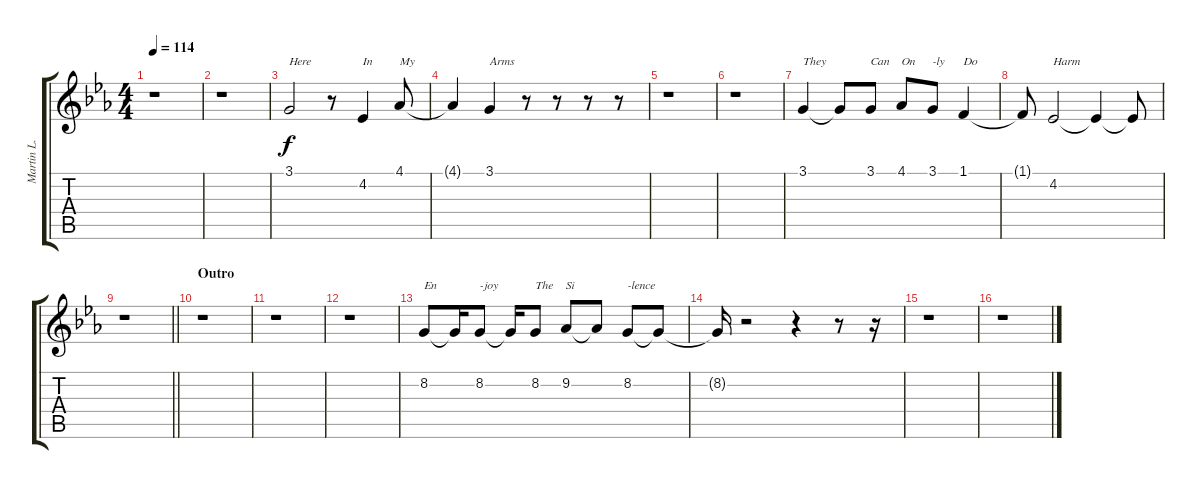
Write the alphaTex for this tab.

\track ("Martin L. Gore (Voice)" "Martin L. ") {instrument tenorsax}
\staff {score tabs}
\tuning (E4 B3 G3 D3 A2 E2) {hide}
\ts (4 4)
\tempo 114
\clef g2
\ks eb
r.1{dy f} |
r.1 |
3.1.2{txt "Here"} r.8 4.2.4{txt "In"} 4.1.8{txt "My"} |
4.1{t}.4 3.1.4{txt "Arms"} r.8 r.8 r.8 r.8 |
r.1 |
r.1 |
3.1.4{txt "They"} 3.1{t}.8 3.1.8{txt "Can"} 4.1.8{txt "On"} 3.1.8{txt "-ly"} 1.1.4{txt "Do"} |
1.1{t}.8 4.2.2{txt "Harm"} 4.2{t}.4 4.2{t}.8 |
\barLineRight lightlight
r.1 |
\section ("" "Outro")
r.1 |
r.1 |
r.1 |
8.2.8{txt "En" volume 13} 8.2{t}.16 8.2.8{txt "-joy"} 8.2{t}.16 8.2.8{txt "The"} 9.2.8{txt "Si"} 9.2{t}.8 8.2.8{txt "-lence"} 8.2{t}.8 |
8.2{t}.16 r.2 r.4 r.8 r.16 |
r.1 |
r.1
